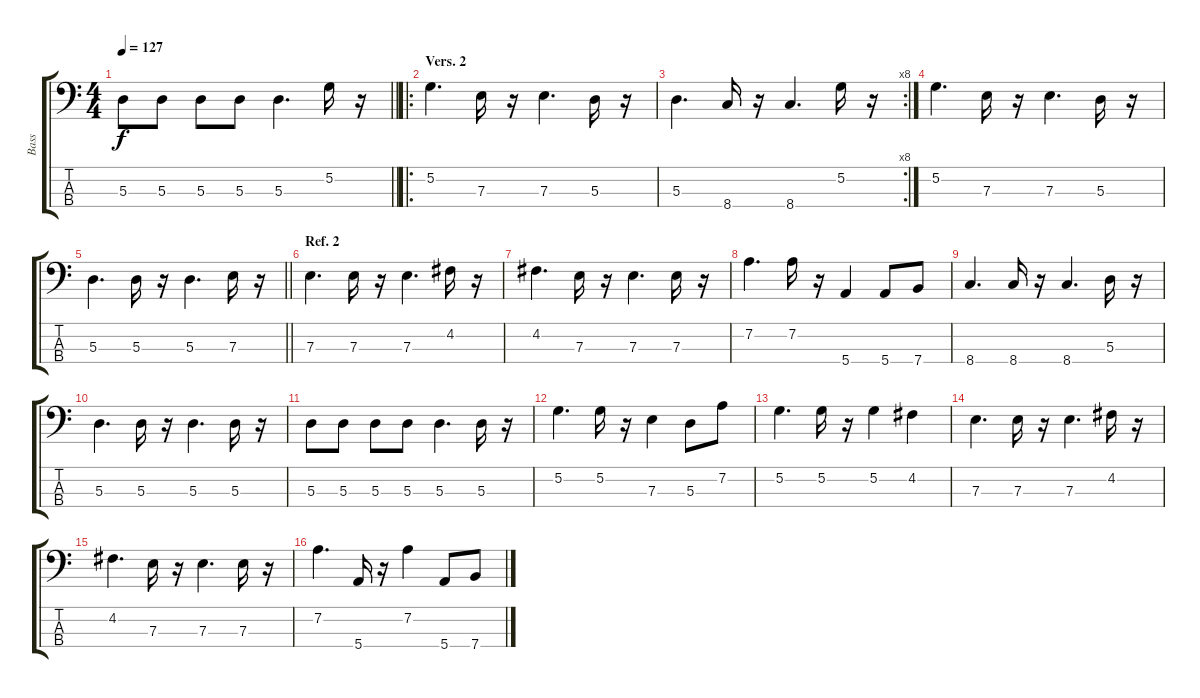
\track ("Bass" "Bass") {instrument electricbassfinger}
\staff {score tabs}
\tuning (G2 D2 A1 E1) {hide}
\ts (4 4)
\tempo 127
\clef f4
\barLineRight lightlight
\ks c
5.3.8{dy f} 5.3.8 5.3.8 5.3.8 5.3.4{d} 5.2.16 r.16 |
\ro
\section ("" "Vers. 2")
5.2.4{d} 7.3.16 r.16 7.3.4{d} 5.3.16 r.16 |
\rc 8
5.3.4{d} 8.4.16 r.16 8.4.4{d} 5.2.16 r.16 |
5.2.4{d} 7.3.16 r.16 7.3.4{d} 5.3.16 r.16 |
\barLineRight lightlight
5.3.4{d} 5.3.16 r.16 5.3.4{d} 7.3.16 r.16 |
\section ("" "Ref. 2")
7.3.4{d} 7.3.16 r.16 7.3.4{d} 4.2.16 r.16 |
4.2.4{d} 7.3.16 r.16 7.3.4{d} 7.3.16 r.16 |
7.2.4{d} 7.2.16 r.16 5.4.4 5.4.8 7.4.8 |
8.4.4{d} 8.4.16 r.16 8.4.4{d} 5.3.16 r.16 |
5.3.4{d} 5.3.16 r.16 5.3.4{d} 5.3.16 r.16 |
5.3.8 5.3.8 5.3.8 5.3.8 5.3.4{d} 5.3.16 r.16 |
5.2.4{d} 5.2.16 r.16 7.3.4 5.3.8 7.2.8 |
5.2.4{d} 5.2.16 r.16 5.2.4 4.2.4 |
7.3.4{d} 7.3.16 r.16 7.3.4{d} 4.2.16 r.16 |
4.2.4{d} 7.3.16 r.16 7.3.4{d} 7.3.16 r.16 |
7.2.4{d} 5.4.16 r.16 7.2.4 5.4.8 7.4.8
